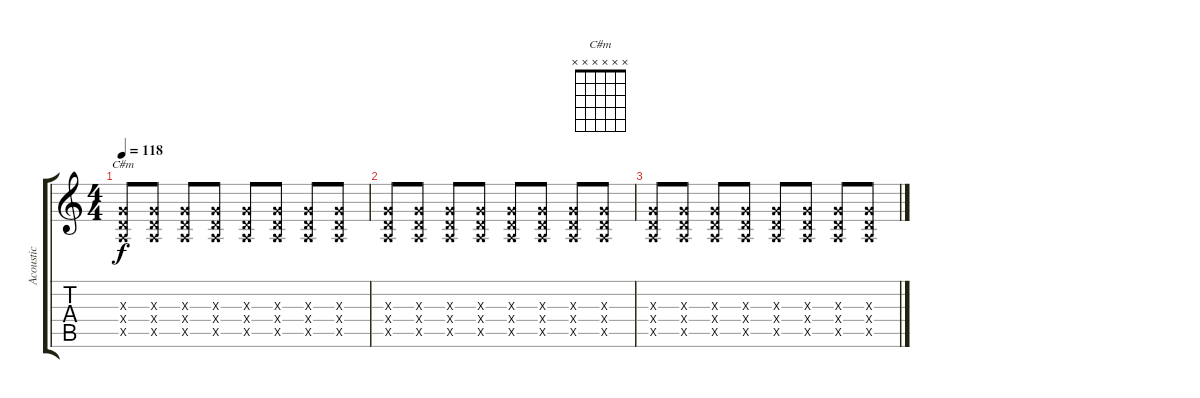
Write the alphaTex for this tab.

\track ("Acoustic" "Acoustic") {instrument acousticguitarnylon}
\staff {score tabs}
\tuning (E4 B3 G3 D3 A2 E2) {hide}
\chord ("C#m" x x x x x x)
\ts (4 4)
\tempo 118
\clef g2
\ks c
(0.3{x} 0.4{x} 0.5{x}).8{ch "C#m" dy f} (0.3{x} 0.4{x} 0.5{x}).8 (0.3{x} 0.4{x} 0.5{x}).8 (0.3{x} 0.4{x} 0.5{x}).8 (0.3{x} 0.4{x} 0.5{x}).8 (0.3{x} 0.4{x} 0.5{x}).8 (0.3{x} 0.4{x} 0.5{x}).8 (0.3{x} 0.4{x} 0.5{x}).8 |
(0.3{x} 0.4{x} 0.5{x}).8 (0.3{x} 0.4{x} 0.5{x}).8 (0.3{x} 0.4{x} 0.5{x}).8 (0.3{x} 0.4{x} 0.5{x}).8 (0.3{x} 0.4{x} 0.5{x}).8 (0.3{x} 0.4{x} 0.5{x}).8 (0.3{x} 0.4{x} 0.5{x}).8 (0.3{x} 0.4{x} 0.5{x}).8 |
(0.3{x} 0.4{x} 0.5{x}).8 (0.3{x} 0.4{x} 0.5{x}).8 (0.3{x} 0.4{x} 0.5{x}).8 (0.3{x} 0.4{x} 0.5{x}).8 (0.3{x} 0.4{x} 0.5{x}).8 (0.3{x} 0.4{x} 0.5{x}).8 (0.3{x} 0.4{x} 0.5{x}).8 (0.3{x} 0.4{x} 0.5{x}).8
